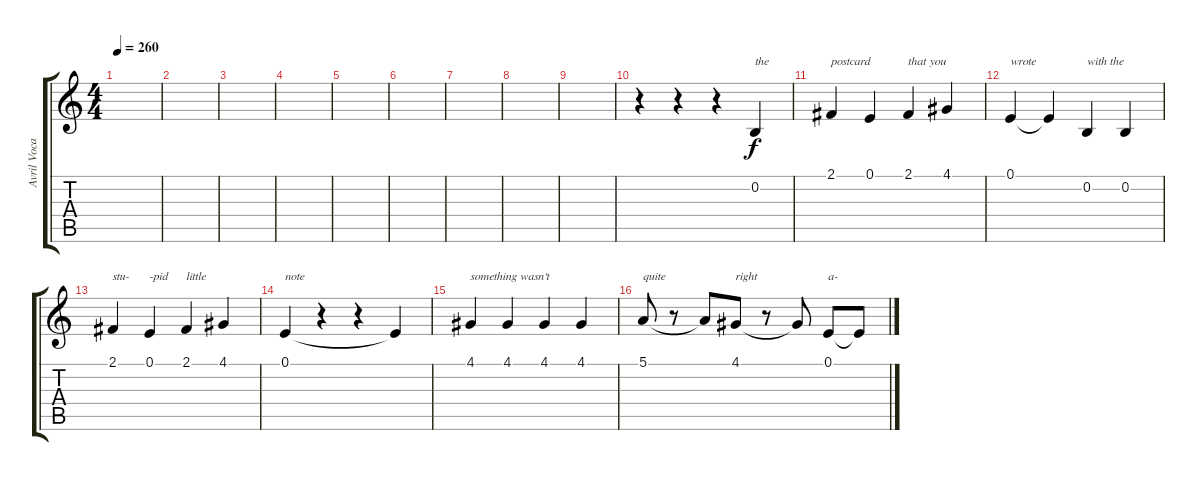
\track ("Avril Vocals" "Avril Voca") {instrument clarinet}
\staff {score tabs}
\tuning (E4 B3 G3 D3 A2 E2) {hide}
\ts (4 4)
\tempo 260
\clef g2
\ks c
|
|
|
|
|
|
|
|
|
r.4 r.4 r.4 0.2.4{txt "the"} |
2.1.4{txt "postcard"} 0.1.4 2.1.4{txt "that you"} 4.1.4 |
0.1.4{txt "wrote"} 0.1{t}.4 0.2.4{txt "with the"} 0.2.4 |
2.1.4{txt "stu-"} 0.1.4{txt "-pid"} 2.1.4{txt "little"} 4.1.4 |
0.1.4{txt "note"} r.4 r.4 0.1{t}.4 |
4.1.4{txt "something wasn't"} 4.1.4 4.1.4 4.1.4 |
5.1.8{txt "quite"} r.8 5.1{t}.8 4.1.8{txt "right"} r.8 4.1{t}.8 0.1.8{txt "a-"} 0.1{t}.8
